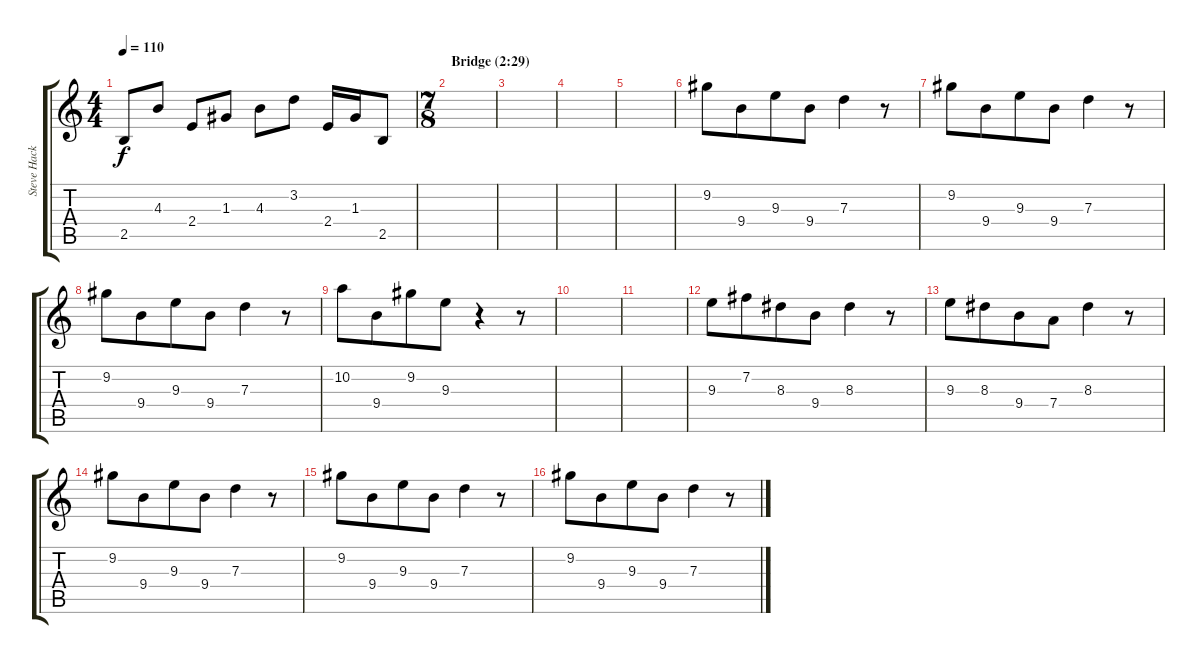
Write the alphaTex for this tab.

\track ("Steve Hackett (guitar 3)" "Steve Hack") {instrument overdrivenguitar}
\staff {score tabs}
\tuning (E4 B3 G3 D3 A2 E2) {hide}
\ts (4 4)
\tempo 110
\clef g2
\ks c
2.5.8{dy f} 4.3.8 2.4.8 1.3.8 4.3.8 3.2.8 2.4.16 1.3.16 2.5.8 |
\ts (7 8)
\section ("" "Bridge (2:29)")
|
|
|
|
9.2.8 9.4.8 9.3.8 9.4.8 7.3.4 r.8 |
9.2.8 9.4.8 9.3.8 9.4.8 7.3.4 r.8 |
9.2.8 9.4.8 9.3.8 9.4.8 7.3.4 r.8 |
10.2.8 9.4.8 9.2.8 9.3.8 r.4 r.8 |
|
|
9.3.8 7.2.8 8.3.8 9.4.8 8.3.4 r.8 |
9.3.8 8.3.8 9.4.8 7.4.8 8.3.4 r.8 |
9.2.8 9.4.8 9.3.8 9.4.8 7.3.4 r.8 |
9.2.8 9.4.8 9.3.8 9.4.8 7.3.4 r.8 |
9.2.8 9.4.8 9.3.8 9.4.8 7.3.4 r.8
